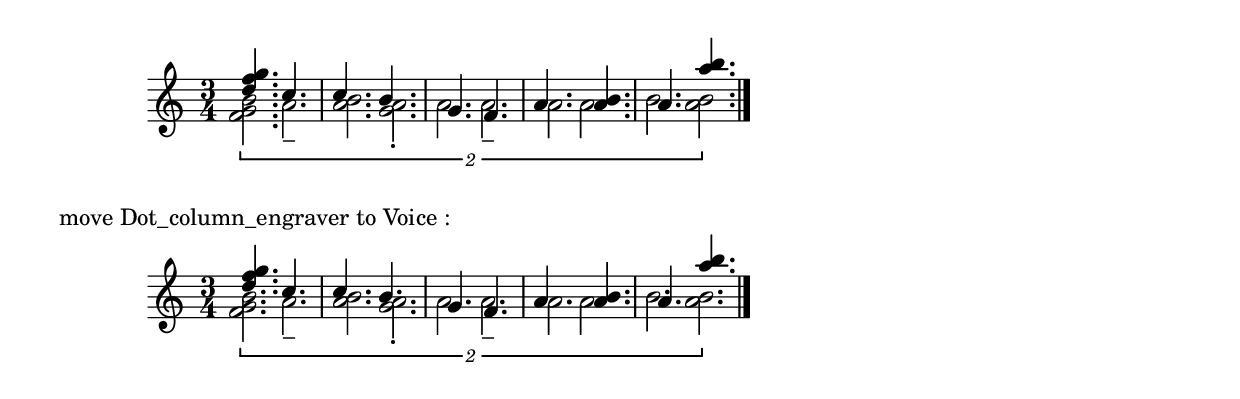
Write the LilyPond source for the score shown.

\version "2.17.11"

\header {
  texidoc = "Dot Columns are engraved in the Staff by default,
enabling dots to move vertically to make room for dots from another voice.
If Dot_column_engraver is moved to Voice, separate dot columns are engraved,
and these dots avoid notes in other voices."
}

music = \relative c'' { \time 3/4 << {
  <d f g>4. c c b g f a <a b> a <a' b>
} \\ \tuplet 2/1 {
  <f, g b>2. a-- <a b> <g a>-. a2. a-- a a b <a b> \bar "|."
} >> }

\score{ \music }
\markup "move Dot_column_engraver to Voice :"
\score{ \music
\layout {
  \context {\Staff \remove "Dot_column_engraver"}
  \context {\Voice \consists "Dot_column_engraver"}
}}
